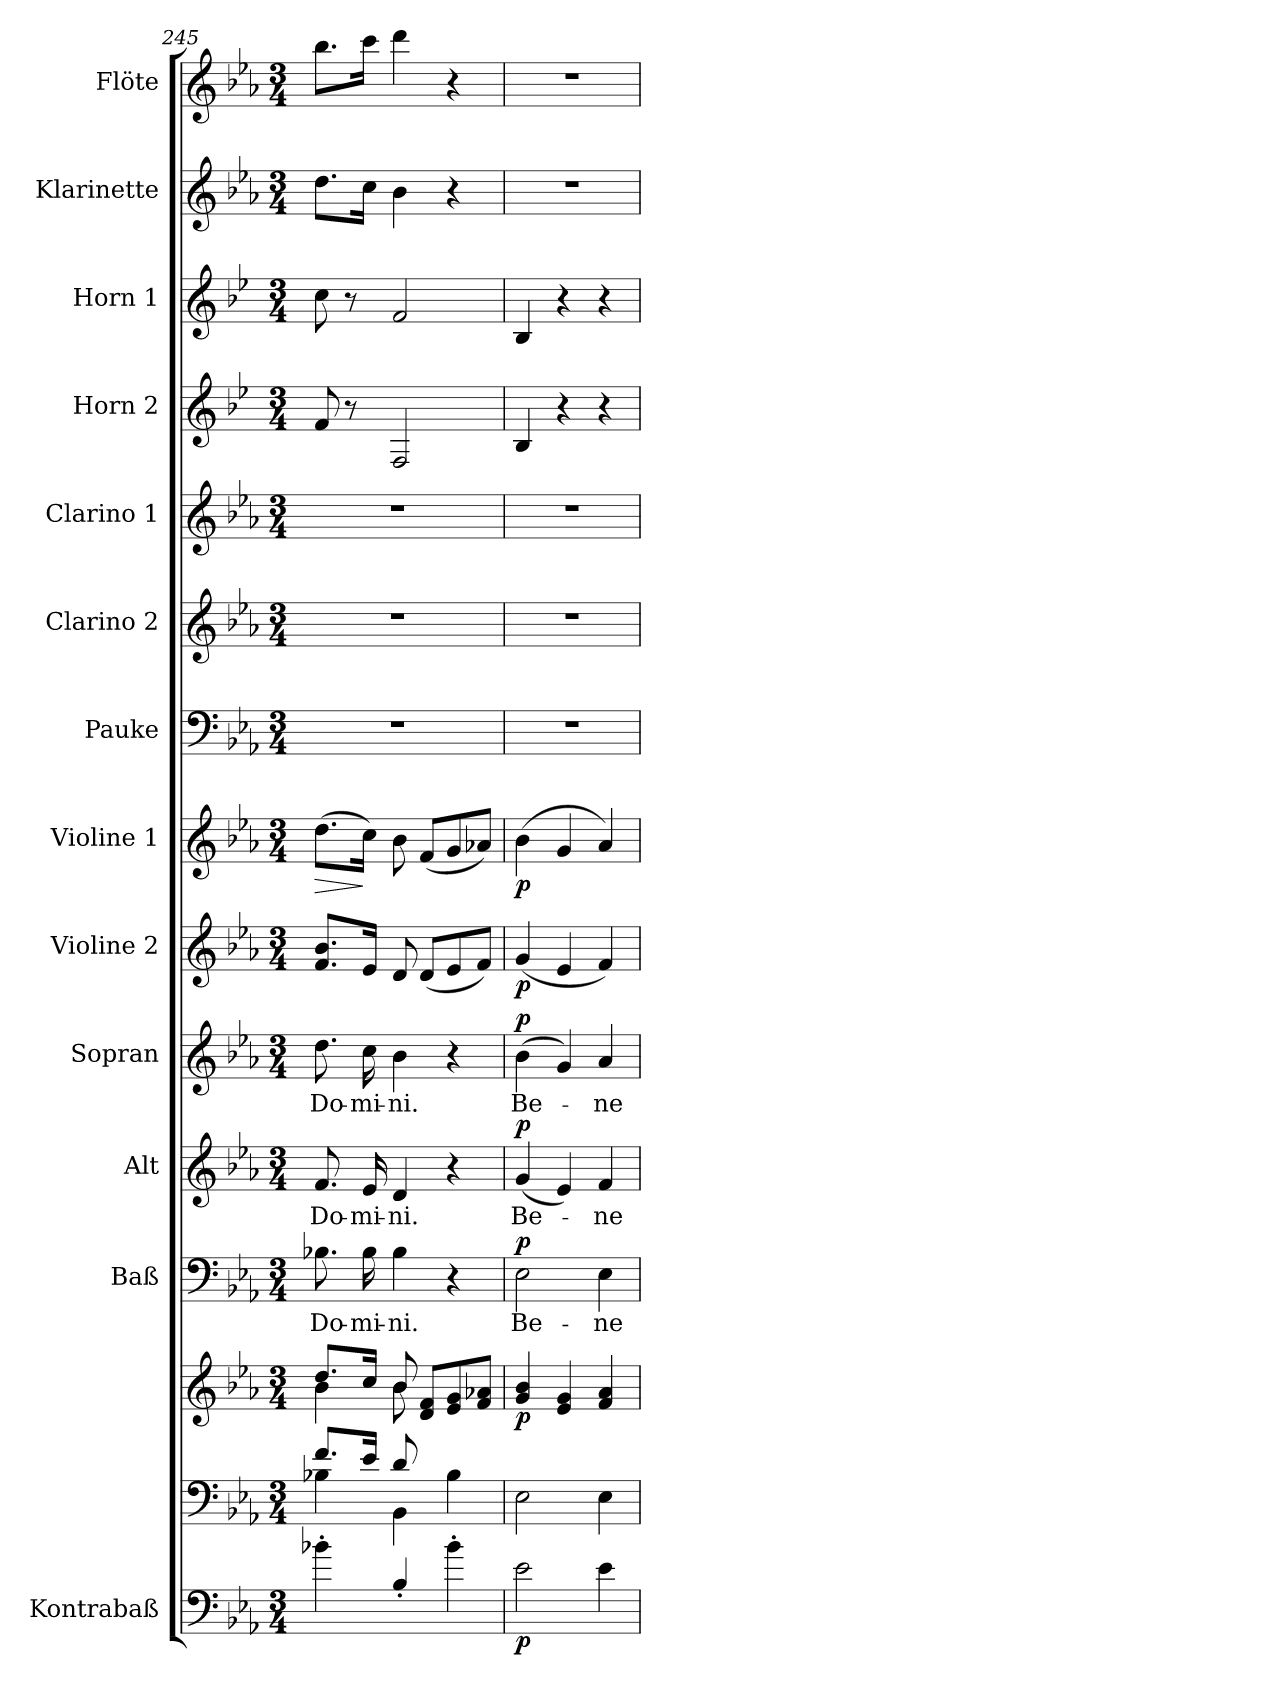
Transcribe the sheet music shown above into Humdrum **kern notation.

**kern	**dynam	**kern	**kern	**dynam	**kern	**text	**dynam	**kern	**text	**dynam	**kern	**text	**dynam	**kern	**dynam	**kern	**dynam	**kern	**kern	**kern	**kern	**kern	**kern	**kern
*part14	*part14	*part13	*part13	*part13	*part12	*part12	*part12	*part11	*part11	*part11	*part10	*part10	*part10	*part9	*part9	*part8	*part8	*part7	*part6	*part5	*part4	*part3	*part2	*part1
*staff15	*staff15	*staff14	*staff13	*staff13/14	*staff12	*staff12	*staff12	*staff11	*staff11	*staff11	*staff10	*staff10	*staff10	*staff9	*staff9	*staff8	*staff8	*staff7	*staff6	*staff5	*staff4	*staff3	*staff2	*staff1
*I"Kontrabaß	*	*	*	*	*I"Baß	*	*	*I"Alt	*	*	*I"Sopran	*	*	*I"Violine 2	*	*I"Violine 1	*	*I"Pauke	*I"Clarino 2	*I"Clarino 1	*I"Horn 2	*I"Horn 1	*I"Klarinette	*I"Flöte
*I'Kb	*	*	*	*	*I'Baß	*	*	*I'Alt	*	*	*I'Sop	*	*	*I'Vln. 2	*	*I'Vln. 1	*	*I'Pk.	*	*	*I'Hrn. 2	*I'Hrn. 1	*	*I'Fl.
*clefF4	*	*clefF4	*clefG2	*	*clefF4	*	*	*clefG2	*	*	*clefG2	*	*	*clefG2	*	*clefG2	*	*clefF4	*clefG2	*clefG2	*clefG2	*clefG2	*clefG2	*clefG2
*ITrd7c12	*	*	*	*	*	*	*	*	*	*	*	*	*	*	*	*	*	*	*ITrd7c12	*ITrd7c12	*ITrd4c7	*ITrd4c7	*	*
*k[b-e-a-]	*	*k[b-e-a-]	*k[b-e-a-]	*	*k[b-e-a-]	*	*	*k[b-e-a-]	*	*	*k[b-e-a-]	*	*	*k[b-e-a-]	*	*k[b-e-a-]	*	*k[b-e-a-]	*k[b-e-a-]	*k[b-e-a-]	*k[b-e-a-]	*k[b-e-a-]	*k[b-e-a-]	*k[b-e-a-]
*E-:	*	*E-:	*E-:	*	*E-:	*	*	*E-:	*	*	*E-:	*	*	*E-:	*	*E-:	*	*E-:	*E-:	*E-:	*E-:	*E-:	*E-:	*E-:
*M3/4	*	*M3/4	*M3/4	*	*M3/4	*	*	*M3/4	*	*	*M3/4	*	*	*M3/4	*	*M3/4	*	*M3/4	*M3/4	*M3/4	*M3/4	*M3/4	*M3/4	*M3/4
=245	=245	=245	=245	=245	=245	=245	=245	=245	=245	=245	=245	=245	=245	=245	=245	=245	=245	=245	=245	=245	=245	=245	=245	=245
*	*	*^	*^	*	*	*	*	*	*	*	*	*	*	*	*	*	*	*	*	*	*	*	*	*
!	!	!	!	!	!	!	!	!LO:LY:b	!	!	!LO:LY:b	!	!	!LO:LY:b	!	!	!	!	!LO:HP:b	!	!	!	!	!	!	!
4B-X'>\	.	8.f/L	4B-X\	8.dd/L	4b-\	.	8.B-X\	Do-	.	8.f/	Do-	.	8.dd\	Do-	.	8.f/ 8.b-/L	.	(>8.dd\L	>	2.r	2.r	2.r	8B-/	8f\	8.dd\L	8.bb-\L
.	.	.	.	.	.	.	.	.	.	.	.	.	.	.	.	.	.	.	.	.	.	.	8r	8r	.	.
!	!	!	!	!	!	!	!	!LO:LY:b	!	!	!LO:LY:b	!	!	!LO:LY:b	!	!	!	!	!	!	!	!	!	!	!	!
.	.	16e-/Jk	.	16cc/Jk	.	.	16B-\	-mi-	.	16e-/	-mi-	.	16cc\	-mi-	.	16e-/Jk	.	16cc\Jk)	]	.	.	.	.	.	16cc\Jk	16ccc\Jk
!	!	!	!	!	!	!	!	!LO:LY:b	!	!	!LO:LY:b	!	!	!LO:LY:b	!	!	!	!	!	!	!	!	!	!	!	!
4BB-'</	.	8d/	4BB-\	8b-/	8b-\	.	4B-\	-ni.	.	4d/	-ni.	.	4b-\	-ni.	.	8d/	.	8b-\	.	.	.	.	2BB-/	2B-/	4b-\	4ddd\
.	.	4.ryy	.	8d/ 8f/L	4.ryy	.	.	.	.	.	.	.	.	.	.	(<8d/L	.	(<8f/L	.	.	.	.	.	.	.	.
4B-'>\	.	.	4B-\	8e-/ 8g/	.	.	4r	.	.	4r	.	.	4r	.	.	8e-/	.	8g/	.	.	.	.	.	.	4r	4r
.	.	.	.	8f/ 8a-X/J	.	.	.	.	.	.	.	.	.	.	.	8f/J)	.	8a-X/J)	.	.	.	.	.	.	.	.
*	*	*v	*v	*	*	*	*	*	*	*	*	*	*	*	*	*	*	*	*	*	*	*	*	*	*	*
*	*	*	*v	*v	*	*	*	*	*	*	*	*	*	*	*	*	*	*	*	*	*	*	*	*	*
=246	=246	=246	=246	=246	=246	=246	=246	=246	=246	=246	=246	=246	=246	=246	=246	=246	=246	=246	=246	=246	=246	=246	=246	=246
!	!LO:DY:b	!	!	!LO:DY:b	!	!LO:LY:b	!LO:DY:a	!	!LO:LY:b	!LO:DY:a	!	!LO:LY:b	!LO:DY:a	!	!LO:DY:b	!	!LO:DY:b	!	!	!	!	!	!	!
2E-\	p	2E-\	4g/ 4b-/	p	2E-\	Be-	p	(<4g/	Be-	p	(>4b-\	Be-	p	(<4g/	p	(<4b-\	p	2.r	2.r	2.r	4E-/	4E-/	2.r	2.r
.	.	.	4e-/ 4g/	.	.	.	.	4e-/)	.	.	4g/)	.	.	4e-/	.	4g/	.	.	.	.	4r	4r	.	.
!	!	!	!	!	!	!LO:LY:b	!	!	!LO:LY:b	!	!	!LO:LY:b	!	!	!	!	!	!	!	!	!	!	!	!
4E-\	.	4E-\	4f/ 4a-/	.	4E-\	-ne-	.	4f/	-ne-	.	4a-/	-ne-	.	4f/)	.	4a-/)	.	.	.	.	4r	4r	.	.
=	=	=	=	=	=	=	=	=	=	=	=	=	=	=	=	=	=	=	=	=	=	=	=	=
*-	*-	*-	*-	*-	*-	*-	*-	*-	*-	*-	*-	*-	*-	*-	*-	*-	*-	*-	*-	*-	*-	*-	*-	*-
